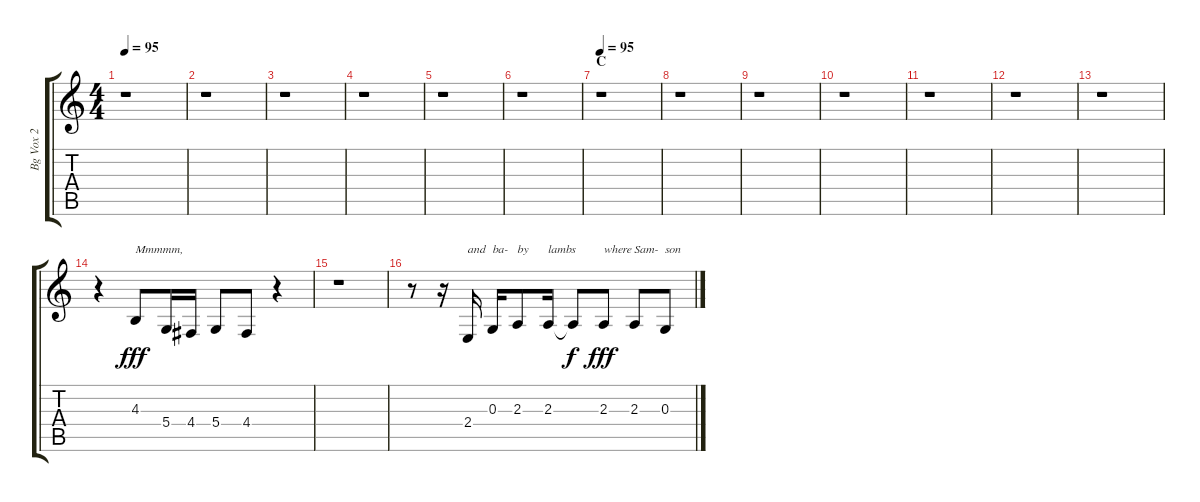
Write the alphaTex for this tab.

\track ("Bg Vox 2" "Bg Vox 2") {instrument choiraahs}
\staff {score tabs}
\tuning (E4 B3 G3 D3 A2 E2) {hide}
\ts (4 4)
\tempo 95
\clef g2
\ks c
r.1{dy fff} |
r.1 |
r.1 |
r.1 |
r.1 |
r.1 |
\section ("" "C")
\tempo 95
r.1 |
r.1 |
r.1 |
r.1 |
r.1 |
r.1 |
r.1 |
r.4 4.3.8{txt "Mmmmm,"} 5.4.16 4.4.16 5.4.8 4.4.8 r.4 |
r.1 |
r.8 r.16 2.4.16{txt "and"} 0.3.16{txt "ba-"} 2.3.8{txt "by"} 2.3.16{txt "lambs"} 2.3{t}.8{dy f} 2.3.8{txt "where" dy fff} 2.3.8{txt "Sam-"} 0.3.8{txt "son"}
